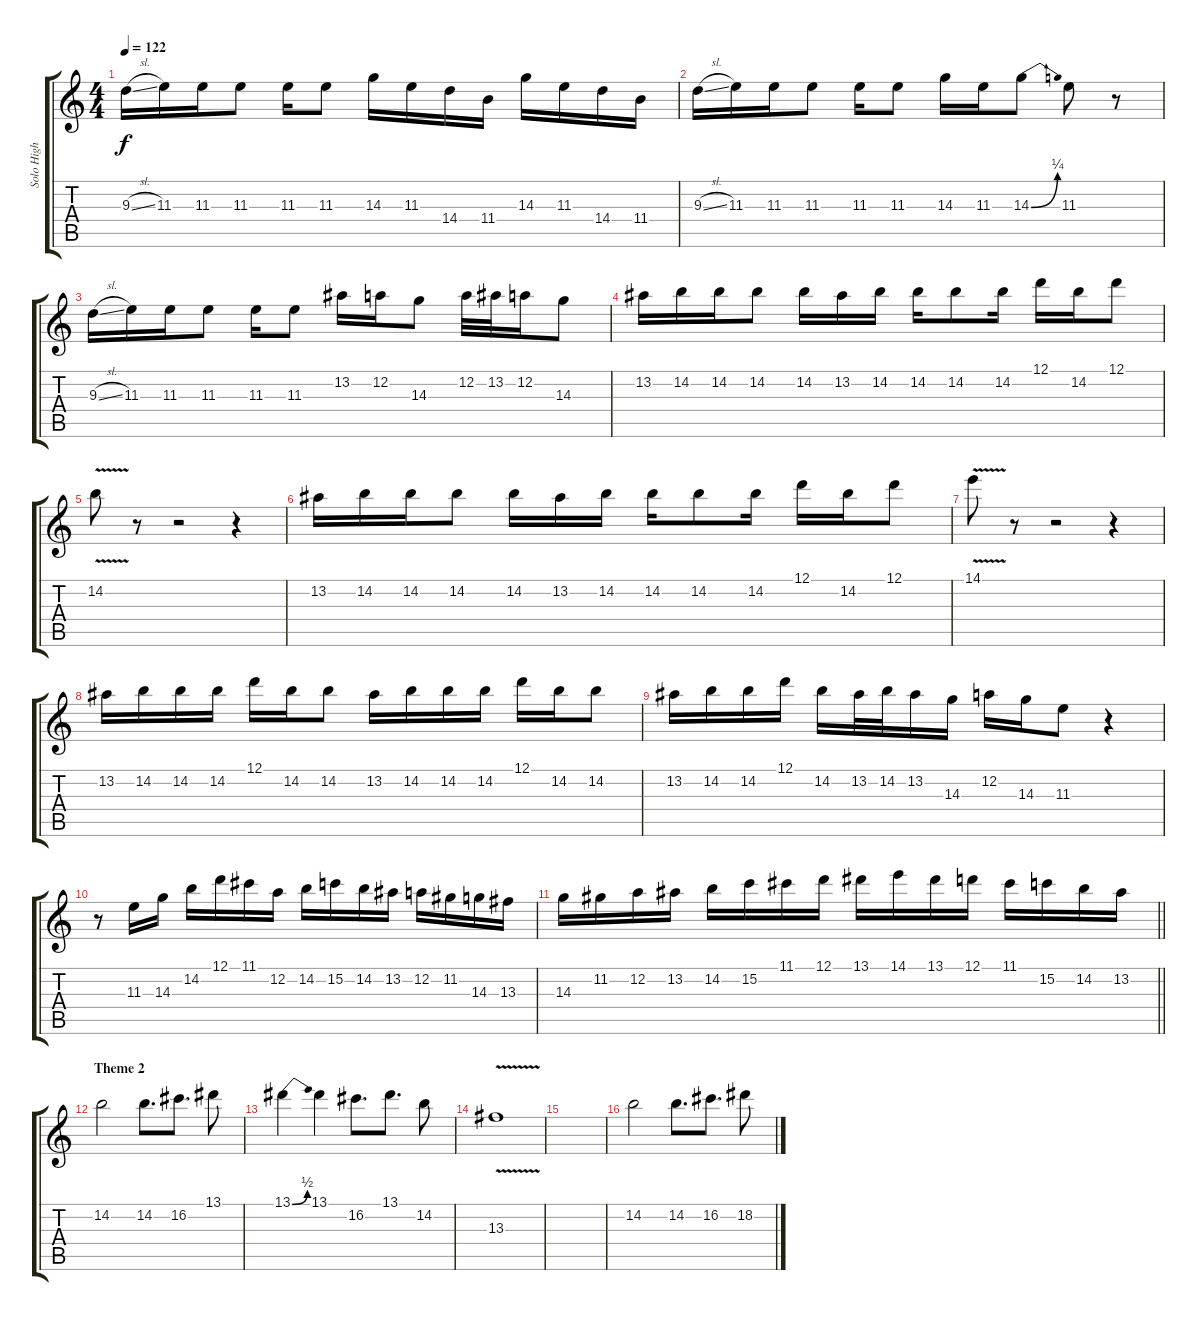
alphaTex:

\track ("Solo High" "Solo High") {instrument distortionguitar}
\staff {score tabs}
\tuning (D4 A3 F3 C3 G2 D2) {hide}
\ts (4 4)
\tempo 122
\clef g2
\ks c
9.3{sl}.16{dy f} 11.3.16 11.3.16 11.3.8 11.3.16 11.3.8 14.3.16 11.3.16 14.4.16 11.4.16 14.3.16 11.3.16 14.4.16 11.4.16 |
9.3{sl}.16 11.3.16 11.3.16 11.3.8 11.3.16 11.3.8 14.3.16 11.3.16 14.3{be (bend 0 0 60 1)}.8 11.3.8 r.8 |
9.3{sl}.16 11.3.16 11.3.16 11.3.8 11.3.16 11.3.8 13.2.16 12.2.16 14.3.8 12.2.32 13.2.32 12.2.16 14.3.8 |
13.2.16 14.2.16 14.2.16 14.2.8 14.2.16 13.2.16 14.2.16 14.2.16 14.2.8 14.2.16 12.1.16 14.2.16 12.1.8 |
14.2{v}.8 r.8 r.2 r.4 |
13.2.16 14.2.16 14.2.16 14.2.8 14.2.16 13.2.16 14.2.16 14.2.16 14.2.8 14.2.16 12.1.16 14.2.16 12.1.8 |
14.1{v}.8 r.8 r.2 r.4 |
13.2.16 14.2.16 14.2.16 14.2.16 12.1.16 14.2.16 14.2.8 13.2.16 14.2.16 14.2.16 14.2.16 12.1.16 14.2.16 14.2.8 |
13.2.16 14.2.16 14.2.16 12.1.16 14.2.16 13.2.32 14.2.32 13.2.16 14.3.16 12.2.16 14.3.16 11.3.8 r.4 |
r.8 11.3.16 14.3.16 14.2.16 12.1.16 11.1.16 12.2.16 14.2.16 15.2.16 14.2.16 13.2.16 12.2.16 11.2.16 14.3.16 13.3.16 |
\barLineRight lightlight
14.3.16 11.2.16 12.2.16 13.2.16 14.2.16 15.2.16 11.1.16 12.1.16 13.1.16 14.1.16 13.1.16 12.1.16 11.1.16 15.2.16 14.2.16 13.2.16 |
\section ("" "Theme 2")
14.2.2 14.2.8{d} 16.2.8{d} 13.1.8 |
13.1{be (bend 0 0 60 2)}.4 13.1.4 16.2.8{d} 13.1.8{d} 14.2.8 |
13.3{v}.1 |
|
14.2.2 14.2.8{d} 16.2.8{d} 18.2.8
